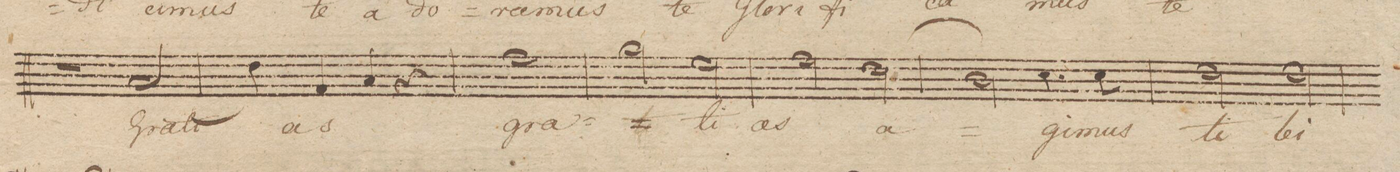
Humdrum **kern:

**kern	**text	**dynam
*I"Tenore Solo	*	*
*clefC4	*	*
*k[]	*	*
*met(c)	*	*
*M4/4	*	*
2r	.	.
(<2G/	Grati	.
=42	=42	=42
4c\)	.	.
4E/	-as	.
4G/	.	.
4r	.	.
=43	=43	=43
1e\	gra-	.
=44	=44	=44
2f\	.	.
2d\	-ti-	.
=45	=45	=45
2e\	-as	.
(2c\	a-	.
=46	=46	=46
2A\)	.	.
4.B\	-gi-	.
8B\	-mus	.
=47	=47	=47
2c\	ti-	.
2c\	-bi	.
=48	=48	=48
*-	*-	*-
